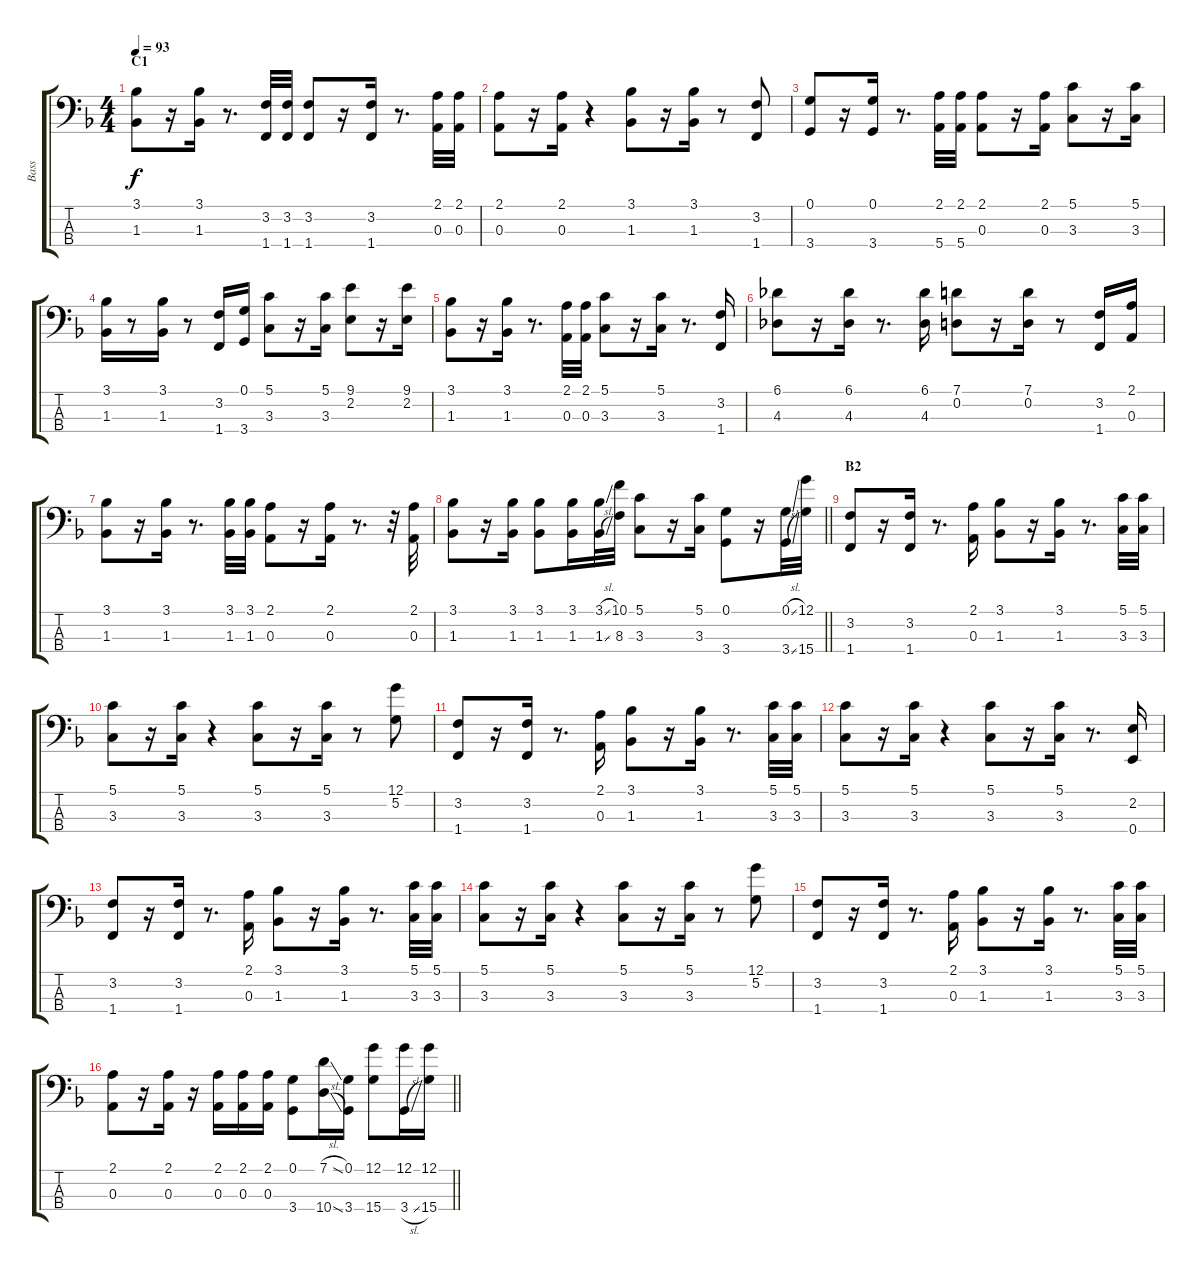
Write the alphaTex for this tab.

\track ("Bass" "Bass") {instrument fretlessbass}
\staff {score tabs}
\tuning (G2 D2 A1 E1) {hide}
\ts (4 4)
\section ("" "C1")
\tempo 93
\clef f4
\ks f
(3.1 1.3).8{dy f} r.16 (3.1 1.3).16 r.8{d} (3.2 1.4).32 (3.2 1.4).32 (3.2 1.4).8 r.16 (3.2 1.4).16 r.8{d} (2.1 0.3).32 (2.1 0.3).32 |
(2.1 0.3).8 r.16 (2.1 0.3).16 r.4 (3.1 1.3).8 r.16 (3.1 1.3).16 r.8 (3.2 1.4).8 |
(0.1 3.4).8 r.16 (0.1 3.4).16 r.8{d} (2.1 5.4).32 (2.1 5.4).32 (2.1 0.3).8 r.16 (2.1 0.3).16 (5.1 3.3).8 r.16 (5.1 3.3).16 |
(3.1 1.3).16 r.8 (3.1 1.3).16 r.8 (3.2 1.4).16 (0.1 3.4).16 (5.1 3.3).8 r.16 (5.1 3.3).16 (9.1 2.2).8 r.16 (9.1 2.2).16 |
(3.1 1.3).8 r.16 (3.1 1.3).16 r.8{d} (2.1 0.3).32 (2.1 0.3).32 (5.1 3.3).8 r.16 (5.1 3.3).16 r.8{d} (3.2 1.4).16 |
(6.1 4.3).8 r.16 (6.1 4.3).16 r.8{d} (6.1 4.3).16 (7.1 0.2).8 r.16 (7.1 0.2).16 r.8 (3.2 1.4).16{balance 4} (2.1 0.3).16{balance 11} |
(3.1 1.3).8{balance 7} r.16 (3.1 1.3).16 r.8{d} (3.1 1.3).32 (3.1 1.3).32 (2.1 0.3).8 r.16 (2.1 0.3).16 r.8{d} r.32 (2.1 0.3).32 |
\barLineRight lightlight
(3.1 1.3).8 r.16 (3.1 1.3).16 (3.1 1.3).8 (3.1 1.3).16 (3.1{sl} 1.3{sl}).32 (10.1 8.3).32 (5.1 3.3).8 r.16 (5.1 3.3).16 (0.1 3.4).8 r.16 (0.1{sl} 3.4{sl}).32 (12.1 15.4).32 |
\section ("" "B2")
(3.2 1.4).8 r.16 (3.2 1.4).16 r.8{d} (2.1 0.3).16 (3.1 1.3).8 r.16 (3.1 1.3).16 r.8{d} (5.1 3.3).32 (5.1 3.3).32 |
(5.1 3.3).8 r.16 (5.1 3.3).16 r.4 (5.1 3.3).8 r.16 (5.1 3.3).16 r.8 (12.1 5.2).8 |
(3.2 1.4).8 r.16 (3.2 1.4).16 r.8{d} (2.1 0.3).16 (3.1 1.3).8 r.16 (3.1 1.3).16 r.8{d} (5.1 3.3).32 (5.1 3.3).32 |
(5.1 3.3).8 r.16 (5.1 3.3).16 r.4 (5.1 3.3).8 r.16 (5.1 3.3).16 r.8{d} (2.2 0.4).16 |
(3.2 1.4).8 r.16 (3.2 1.4).16 r.8{d} (2.1 0.3).16 (3.1 1.3).8 r.16 (3.1 1.3).16 r.8{d} (5.1 3.3).32 (5.1 3.3).32 |
(5.1 3.3).8 r.16 (5.1 3.3).16 r.4 (5.1 3.3).8 r.16 (5.1 3.3).16 r.8 (12.1 5.2).8 |
(3.2 1.4).8 r.16 (3.2 1.4).16 r.8{d} (2.1 0.3).16 (3.1 1.3).8 r.16 (3.1 1.3).16 r.8{d} (5.1 3.3).32 (5.1 3.3).32 |
\barLineRight lightlight
(2.1 0.3).8 r.16 (2.1 0.3).16 r.16 (2.1 0.3).16 (2.1 0.3).16 (2.1 0.3).16 (0.1 3.4).8 (7.1{sl} 10.4{sl}).16 (0.1 3.4).16 (12.1 15.4).8 (12.1 3.4{sl}).16 (12.1 15.4).16
